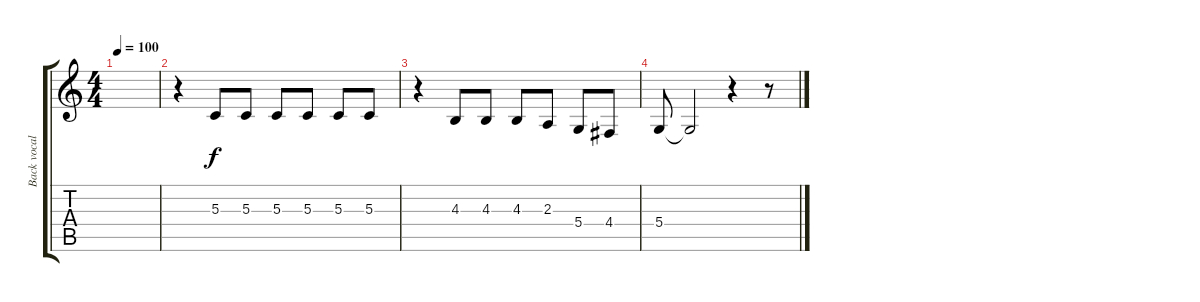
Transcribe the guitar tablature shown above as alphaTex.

\track ("Back vocals" "Back vocal") {instrument lead6voice}
\staff {score tabs}
\tuning (E4 B3 G3 D3 A2 E2) {hide}
\ts (4 4)
\tempo 100
\clef g2
\ks c
|
r.4 5.3.8 5.3.8 5.3.8 5.3.8 5.3.8 5.3.8 |
r.4 4.3.8 4.3.8 4.3.8 2.3.8 5.4.8 4.4.8 |
5.4.8 5.4{t}.2 r.4 r.8
